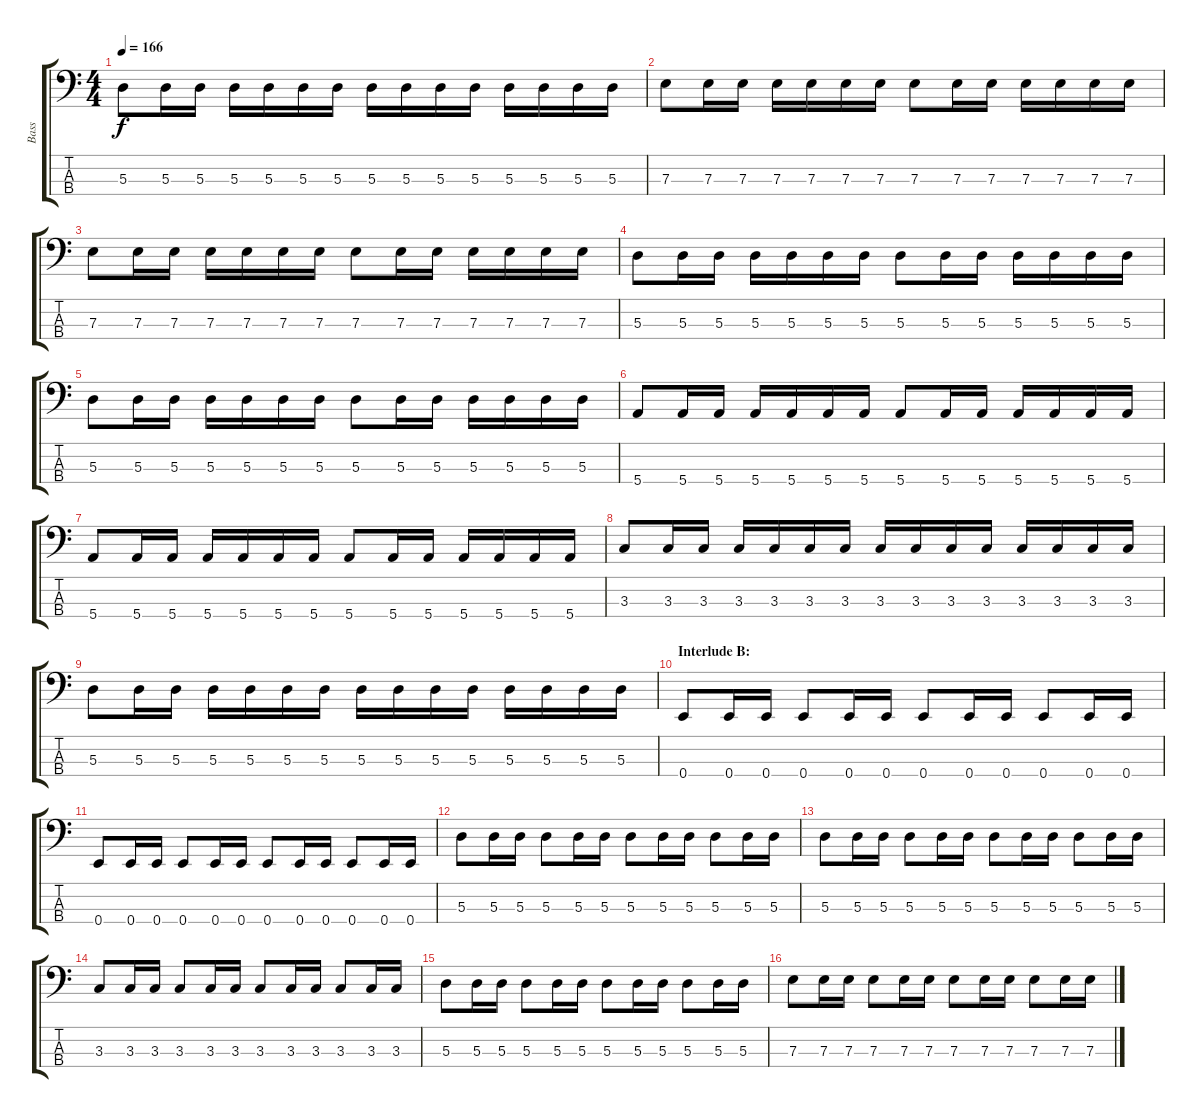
\track ("Bass" "Bass") {instrument electricbassfinger}
\staff {score tabs}
\tuning (G2 D2 A1 E1) {hide}
\ts (4 4)
\tempo 166
\clef f4
\ks c
5.3.8{dy f} 5.3.16 5.3.16 5.3.16 5.3.16 5.3.16 5.3.16 5.3.16 5.3.16 5.3.16 5.3.16 5.3.16 5.3.16 5.3.16 5.3.16 |
7.3.8 7.3.16 7.3.16 7.3.16 7.3.16 7.3.16 7.3.16 7.3.8 7.3.16 7.3.16 7.3.16 7.3.16 7.3.16 7.3.16 |
7.3.8 7.3.16 7.3.16 7.3.16 7.3.16 7.3.16 7.3.16 7.3.8 7.3.16 7.3.16 7.3.16 7.3.16 7.3.16 7.3.16 |
5.3.8 5.3.16 5.3.16 5.3.16 5.3.16 5.3.16 5.3.16 5.3.8 5.3.16 5.3.16 5.3.16 5.3.16 5.3.16 5.3.16 |
5.3.8 5.3.16 5.3.16 5.3.16 5.3.16 5.3.16 5.3.16 5.3.8 5.3.16 5.3.16 5.3.16 5.3.16 5.3.16 5.3.16 |
5.4.8 5.4.16 5.4.16 5.4.16 5.4.16 5.4.16 5.4.16 5.4.8 5.4.16 5.4.16 5.4.16 5.4.16 5.4.16 5.4.16 |
5.4.8 5.4.16 5.4.16 5.4.16 5.4.16 5.4.16 5.4.16 5.4.8 5.4.16 5.4.16 5.4.16 5.4.16 5.4.16 5.4.16 |
3.3.8 3.3.16 3.3.16 3.3.16 3.3.16 3.3.16 3.3.16 3.3.16 3.3.16 3.3.16 3.3.16 3.3.16 3.3.16 3.3.16 3.3.16 |
5.3.8 5.3.16 5.3.16 5.3.16 5.3.16 5.3.16 5.3.16 5.3.16 5.3.16 5.3.16 5.3.16 5.3.16 5.3.16 5.3.16 5.3.16 |
\section ("" "Interlude B:")
0.4.8 0.4.16 0.4.16 0.4.8 0.4.16 0.4.16 0.4.8 0.4.16 0.4.16 0.4.8 0.4.16 0.4.16 |
0.4.8 0.4.16 0.4.16 0.4.8 0.4.16 0.4.16 0.4.8 0.4.16 0.4.16 0.4.8 0.4.16 0.4.16 |
5.3.8 5.3.16 5.3.16 5.3.8 5.3.16 5.3.16 5.3.8 5.3.16 5.3.16 5.3.8 5.3.16 5.3.16 |
5.3.8 5.3.16 5.3.16 5.3.8 5.3.16 5.3.16 5.3.8 5.3.16 5.3.16 5.3.8 5.3.16 5.3.16 |
3.3.8 3.3.16 3.3.16 3.3.8 3.3.16 3.3.16 3.3.8 3.3.16 3.3.16 3.3.8 3.3.16 3.3.16 |
5.3.8 5.3.16 5.3.16 5.3.8 5.3.16 5.3.16 5.3.8 5.3.16 5.3.16 5.3.8 5.3.16 5.3.16 |
7.3.8 7.3.16 7.3.16 7.3.8 7.3.16 7.3.16 7.3.8 7.3.16 7.3.16 7.3.8 7.3.16 7.3.16
